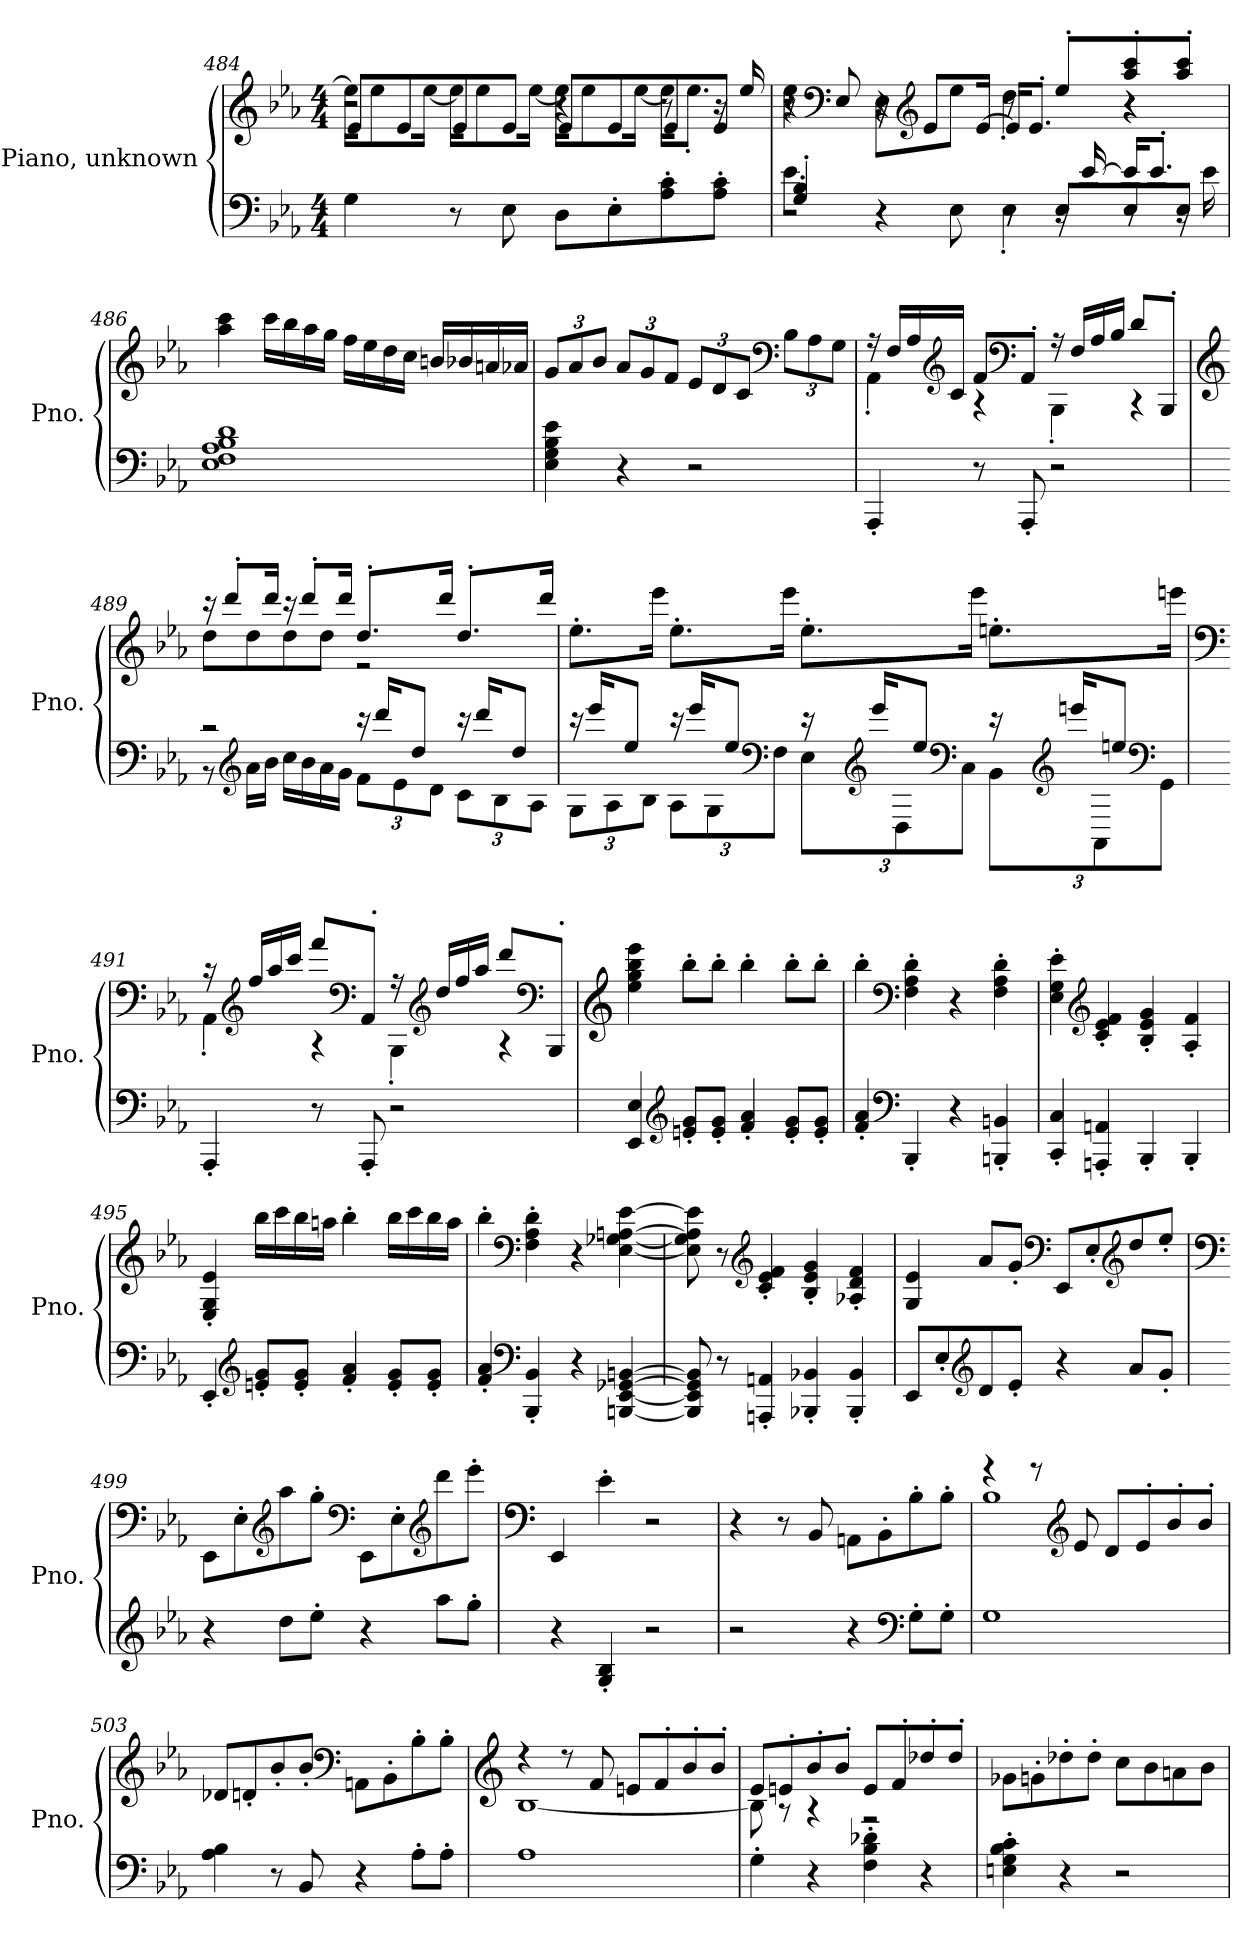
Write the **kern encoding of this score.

**kern	**kern
*part1	*part1
*staff2	*staff1
*I"Piano, unknown	*
*I'Pno.	*
!!LO:LB:g=z
*clefF4	*clefG2
*k[b-e-a-]	*k[b-e-a-]
*M4/4	*M4/4
=484	=484
*	*^
*	*	*^
4G\	2r	16ee-\KL]	8e-/L
.	.	8ee-\	.
.	.	.	8e-/
.	.	[16ee-\Jk	.
8r	.	16ee-\KL]	8e-/
.	.	8ee-\	.
8E-\	.	.	8e-/J
.	.	[16ee-\Jk	.
8D\L	4r	16ee-\KL]	8e-/L
.	.	8ee-\	.
8E-'\	.	.	8e-/
.	.	[16ee-\Jk	.
8A-\' 8c\'	8r	16ee-\KL]	8e-/
.	.	8.ee-'\J	.
8A-\' 8c\'J	16r	.	8e-/J
.	16ee-/	.	.
=485	=485	=485	=485
*^	*	*	*
*	*^	*	*	*
2r	4.e-\	4G/' 4B-/'	8r	4ee-\	4r
*	*	*	*clefF4	*	*
.	.	.	8E-/	.	.
.	.	4r	4r	8E-\L	16r
*	*	*	*clefG2	*	*
.	.	.	.	.	8e-/L
.	8E-\	.	.	8ee-\J	.
.	.	.	.	.	[16e-/Jk
8r	4E-'\	8r	8r	4dd'\	16e-/KL]
.	.	.	.	.	8.e-'/J
16r	.	8E-/L	8ee-'/L	.	.
[16e-/	.	.	.	.	.
16e-/KL]	8r	8E-/	8aa-/' 8ccc/'	4r	4r
8.e-'/J	.	.	.	.	.
.	16r	8E-/J	8aa-/' 8ccc/'J	.	.
.	16e-\	.	.	.	.
*v	*v	*v	*	*	*
*	*v	*v	*v
!!LO:LB:g=z
=486	=486
1E- 1F 1A- 1B- 1d	4aa-\ 4ccc\
.	16ccc\LL
.	16bb-\
.	16aa-\
.	16gg\JJ
.	16ff\LL
.	16ee-\
.	16dd\
.	16cc\JJ
.	16bn/LL
.	16b-X/
.	16an/
.	16a-X/JJ
=487	=487
*	*Xbrackettup
4E-\ 4G\ 4B-\ 4e-\	12g/L
.	12a-/
.	12b-/J
4r	12a-/L
.	12g/
.	12f/J
2r	12e-/L
.	12d/
.	12c/J
*	*clefF4
.	12B-\L
.	12A-\
.	12G\J
!!LO:PB:g=z
=488	=488
*	*^
4AAA-'/	16r	4AA-'\
.	16F/LL	.
.	16A-/	.
*	*clefG2	*
.	16c/JJ	.
8r	8f/L	4r
*	*clefF4	*
8AAA-'/	8AA-'/J	.
2r	16r	4BBB-'\
.	16F/LL	.
.	16A-/	.
.	16B-/JJ	.
.	8d/L	4r
.	8BBB-'/J	.
=489	=489	=489
*	*clefG2	*
*^	*	*
2r	8r	16r	8dd\L
.	.	8ddd'/L	.
*clefG2	*	*	*
.	16a-\LL	.	8dd\
.	16b-\JJ	16ddd/Jk	.
.	16cc\LL	16r	8dd\
.	16b-\	8ddd'/L	.
.	16a-\	.	8dd\J
.	16g\JJ	16ddd/Jk	.
*	*Xbrackettup	*	*
16r	12f\L	8.dd'/L	2r
16ddd/KL	.	.	.
.	12e-\	.	.
8dd/J	.	.	.
.	12d\J	.	.
.	.	16ddd/Jk	.
16r	12c\L	8.dd'/L	.
16ddd/KL	.	.	.
.	12B-\	.	.
8dd/J	.	.	.
.	12A-\J	.	.
.	.	16ddd/Jk	.
*	*	*v	*v
!!LO:LB:g=z
=490	=490	=490
16r	12G\L	8.ee-'\L
16eee-/KL	.	.
.	12A-\	.
8ee-/J	.	.
.	12B-\J	.
.	.	16eee-\Jk
16r	12A-\L	8.ee-'\L
16eee-/KL	.	.
.	12G\	.
8ee-/J	.	.
*clefF4	*	*
.	12F\J	.
.	.	16eee-\Jk
16r	12E-\L	8.ee-'\L
*clefG2	*	*
16eee-/KL	.	.
.	12D\	.
8ee-/J	.	.
*clefF4	*	*
.	12C\J	.
.	.	16eee-\Jk
16r	12BB-\L	8.een'\L
*clefG2	*	*
16eeen/KL	.	.
.	12AA-\	.
8een/J	.	.
*clefF4	*	*
.	12GG\J	.
.	.	16eeen\Jk
*v	*v	*
!!LO:LB:g=z
=491	=491
*	*clefF4
*	*^
4AAA-'/	16r	4AA-'\
*	*clefG2	*
.	16ff/LL	.
.	16aa-/	.
.	16ccc/JJ	.
8r	8fff/L	4r
*	*clefF4	*
8AAA-'/	8AA-'/J	.
2r	16r	4BBB-'\
*	*clefG2	*
.	16dd/LL	.
.	16ff/	.
.	16aa-/JJ	.
.	8ddd/L	4r
*	*clefF4	*
.	8BBB-'/J	.
*	*v	*v
=492	=492
*	*clefG2
4EE-/ 4E-/	4ee-\ 4gg\ 4bb-\ 4eee-\
*clefG2	*
8en/' 8g/'L	8bb-'\L
8e/' 8g/'J	8bb-'\J
4f/' 4a-/'	4bb-'\
8e/' 8g/'L	8bb-'\L
8e/' 8g/'J	8bb-'\J
=493	=493
4f/' 4a-/'	4bb-'\
*clefF4	*clefF4
4BBB-'/	4F\' 4A-\' 4d\'
4r	4r
4BBBn/' 4BBn/'	4F\' 4A-\' 4d\'
!!LO:LB:g=z
=494	=494
4CC/' 4C/'	4E-\' 4G\' 4e-\'
*	*clefG2
4AAAn/' 4AAn/'	4c/' 4e-/' 4f/'
4BBB-'/	4B-/' 4e-/' 4g/'
4BBB-'/	4A-/' 4f/'
=495	=495
4EE-'/	4E-/' 4G/' 4e-/'
*clefG2	*
8en/' 8g/'L	16bb-\LL
.	16ccc\
8e/' 8g/'J	16bb-\
.	16aan\JJ
4f/' 4a-/'	4bb-'\
8e/' 8g/'L	16bb-\LL
.	16ccc\
8e/' 8g/'J	16bb-\
.	16aa\JJ
=496	=496
4f/' 4a-/'	4bb-'\
*clefF4	*clefF4
4BBB-/' 4BB-/'	4F\' 4A-\' 4d\'
4r	4r
[4BBBn/ [4EE-/ [4GG-X/ [4BBn/	[4E-\ [4G-X\ [4An\ [4e-\
=497	=497
8BBB/] 8EE-/] 8GG-/] 8BB/]	8E-\] 8G-\] 8A\] 8e-\]
8r	8r
*	*clefG2
4AAAn/' 4AAn/'	4c/' 4e-/' 4f/'
4BBB-X/' 4BB-X/'	4B-/' 4e-/' 4g/'
4BBB-/' 4BB-/'	4A-X/' 4d/' 4f/'
!!LO:LB:g=z
=498	=498
8EE-/L	4G/ 4e-/
8E-'/	.
*clefG2	*
8d/	8a-/L
8e-'/J	8g'/J
*	*clefF4
4r	8EE-/L
.	8E-'/
*	*clefG2
8a-/L	8dd/
8g'/J	8ee-'/J
=499	=499
*	*clefF4
4r	8EE-\L
.	8E-'\
*	*clefG2
8dd\L	8aa-\
8ee-'\J	8gg'\J
*	*clefF4
4r	8EE-\L
.	8E-'\
*	*clefG2
8aa-\L	8ddd\
8gg'\J	8eee-'\J
=500	=500
*	*clefF4
4r	4EE-/
4G/' 4B-/'	4e-'\
2r	2r
=501	=501
2r	4r
.	8r
.	8BB-/
4r	8AAn\L
.	8BB-'\
*clefF4	*
8G'\L	8B-'\
8G'\J	8B-'\J
!!LO:LB:g=z
=502	=502
*	*^
1G	4r	1B-
.	8r	.
*	*clefG2	*
.	8e-/	.
.	8d/L	.
.	8e-'/	.
.	8b-'/	.
.	8b-'/J	.
*	*v	*v
=503	=503
4A-\ 4B-\	8d-X/L
.	8dn'/
8r	8b-'/
8BB-/	8b-'/J
*	*clefF4
4r	8AAn\L
.	8BB-'\
8A-'\L	8B-'\
8A-'\J	8B-'\J
=504	=504
*	*clefG2
*	*^
1A-	4r	[1B-
.	8r	.
.	8f/	.
.	8en/L	.
.	8f'/	.
.	8b-'/	.
.	8b-'/J	.
=505	=505	=505
4G'\	8e-/L	8B-\]
.	8en'/	8r
4r	8b-'/	4r
.	8b-'/J	.
4F\' 4B-\' 4d-X\'	8e/L	2r
.	8f'/	.
4r	8dd-X'/	.
.	8dd-'/J	.
*	*v	*v
!!LO:PB:g=z
=506	=506
4En\' 4G\' 4B-\' 4c\'	8g-X\L
.	8gn'\
4r	8dd-X'\
.	8dd-'\J
2r	8cc\L
.	8b-\
.	8an\
.	8b-\J
=	=
*-	*-
